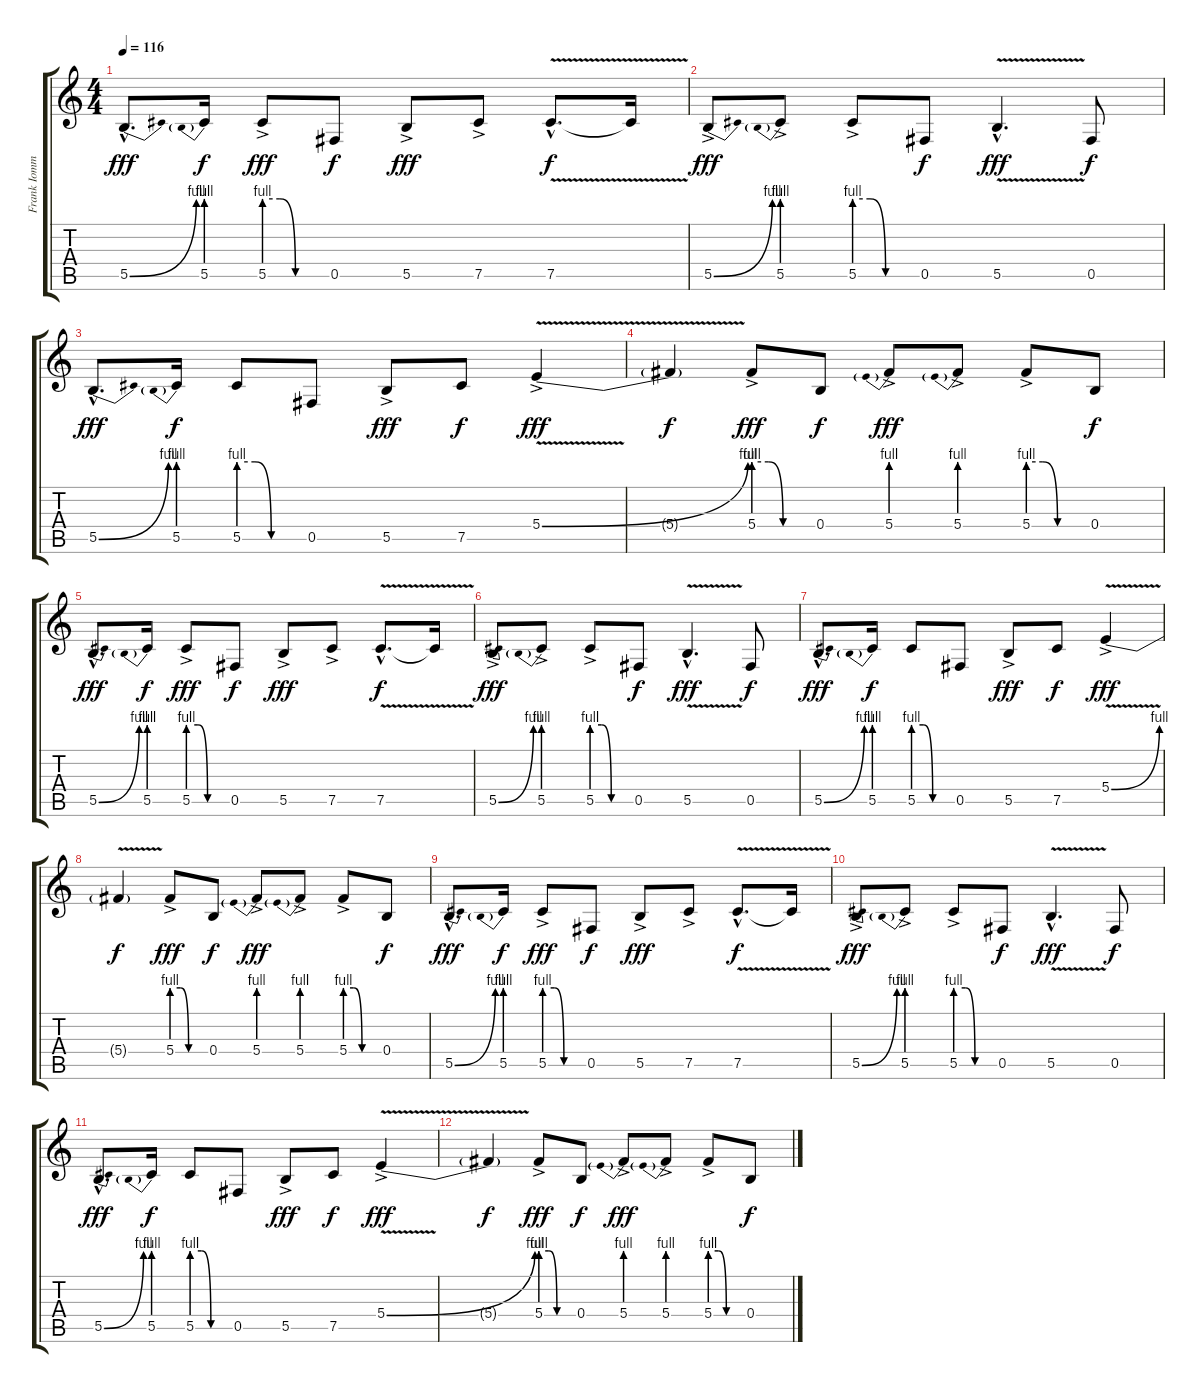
\track ("Frank Iommi" "Frank Iomm") {instrument distortionguitar}
\staff {score tabs}
\tuning (Db4 Ab3 E3 B2 Gb2 Db2) {hide}
\ts (4 4)
\tempo 116
\clef g2
\ks c
5.5{be (bend 0 0 60 4) hac}.8{d dy fff} 5.5{be (prebend 0 4 60 4)}.16{dy f} 5.5{be (custom 0 4 15 4 30 0 40 0 60 0) ac}.8{dy fff} 0.5.8{dy f} 5.5{ac}.8{dy fff} 7.5{ac}.8 7.5{v hac}.8{d dy f} 7.5{t}.16 |
5.5{be (bend 0 0 60 4) ac}.8{dy fff} 5.5{be (prebend 0 4 60 4) ac}.8 5.5{be (custom 0 4 15 4 30 0 40 0 60 0) ac}.8 0.5.8{dy f} 5.5{v hac}.4{d dy fff} 0.5.8{dy f} |
5.5{be (bend 0 0 60 4) hac}.8{d dy fff} 5.5{be (prebend 0 4 60 4)}.16{dy f} 5.5{be (custom 0 4 15 4 30 0 40 0 60 0)}.8 0.5.8 5.5{ac}.8{dy fff} 7.5.8{dy f} 5.4{be (bend 0 0 60 4) v ac}.4{dy fff} |
5.4{t}.4{dy f} 5.4{be (custom 0 4 15 4 30 0 40 0 60 0) ac}.8{dy fff} 0.4.8{dy f} 5.4{be (prebend 0 4 60 4) ac}.8{dy fff} 5.4{be (prebend 0 4 60 4) ac}.8 5.4{be (custom 0 4 15 4 30 0 40 0 60 0) ac}.8 0.4.8{dy f} |
5.5{be (bend 0 0 60 4) hac}.8{d dy fff volume 6} 5.5{be (prebend 0 4 60 4)}.16{dy f} 5.5{be (custom 0 4 15 4 30 0 40 0 60 0) ac}.8{dy fff} 0.5.8{dy f} 5.5{ac}.8{dy fff} 7.5{ac}.8 7.5{v hac}.8{d dy f} 7.5{t}.16 |
5.5{be (bend 0 0 60 4) ac}.8{dy fff} 5.5{be (prebend 0 4 60 4) ac}.8 5.5{be (custom 0 4 15 4 30 0 40 0 60 0) ac}.8 0.5.8{dy f} 5.5{v hac}.4{d dy fff} 0.5.8{dy f} |
5.5{be (bend 0 0 60 4) hac}.8{d dy fff} 5.5{be (prebend 0 4 60 4)}.16{dy f} 5.5{be (custom 0 4 15 4 30 0 40 0 60 0)}.8 0.5.8 5.5{ac}.8{dy fff} 7.5.8{dy f} 5.4{be (bend 0 0 60 4) v ac}.4{dy fff} |
5.4{t}.4{dy f} 5.4{be (custom 0 4 15 4 30 0 40 0 60 0) ac}.8{dy fff} 0.4.8{dy f} 5.4{be (prebend 0 4 60 4) ac}.8{dy fff} 5.4{be (prebend 0 4 60 4) ac}.8 5.4{be (custom 0 4 15 4 30 0 40 0 60 0) ac}.8 0.4.8{dy f} |
5.5{be (bend 0 0 60 4) hac}.8{d dy fff volume 0} 5.5{be (prebend 0 4 60 4)}.16{dy f} 5.5{be (custom 0 4 15 4 30 0 40 0 60 0) ac}.8{dy fff} 0.5.8{dy f} 5.5{ac}.8{dy fff} 7.5{ac}.8 7.5{v hac}.8{d dy f} 7.5{t}.16 |
5.5{be (bend 0 0 60 4) ac}.8{dy fff} 5.5{be (prebend 0 4 60 4) ac}.8 5.5{be (custom 0 4 15 4 30 0 40 0 60 0) ac}.8 0.5.8{dy f} 5.5{v hac}.4{d dy fff} 0.5.8{dy f} |
5.5{be (bend 0 0 60 4) hac}.8{d dy fff} 5.5{be (prebend 0 4 60 4)}.16{dy f} 5.5{be (custom 0 4 15 4 30 0 40 0 60 0)}.8 0.5.8 5.5{ac}.8{dy fff} 7.5.8{dy f} 5.4{be (bend 0 0 60 4) v ac}.4{dy fff} |
5.4{t}.4{dy f} 5.4{be (custom 0 4 15 4 30 0 40 0 60 0) ac}.8{dy fff} 0.4.8{dy f} 5.4{be (prebend 0 4 60 4) ac}.8{dy fff} 5.4{be (prebend 0 4 60 4) ac}.8 5.4{be (custom 0 4 15 4 30 0 40 0 60 0) ac}.8 0.4.8{dy f}
